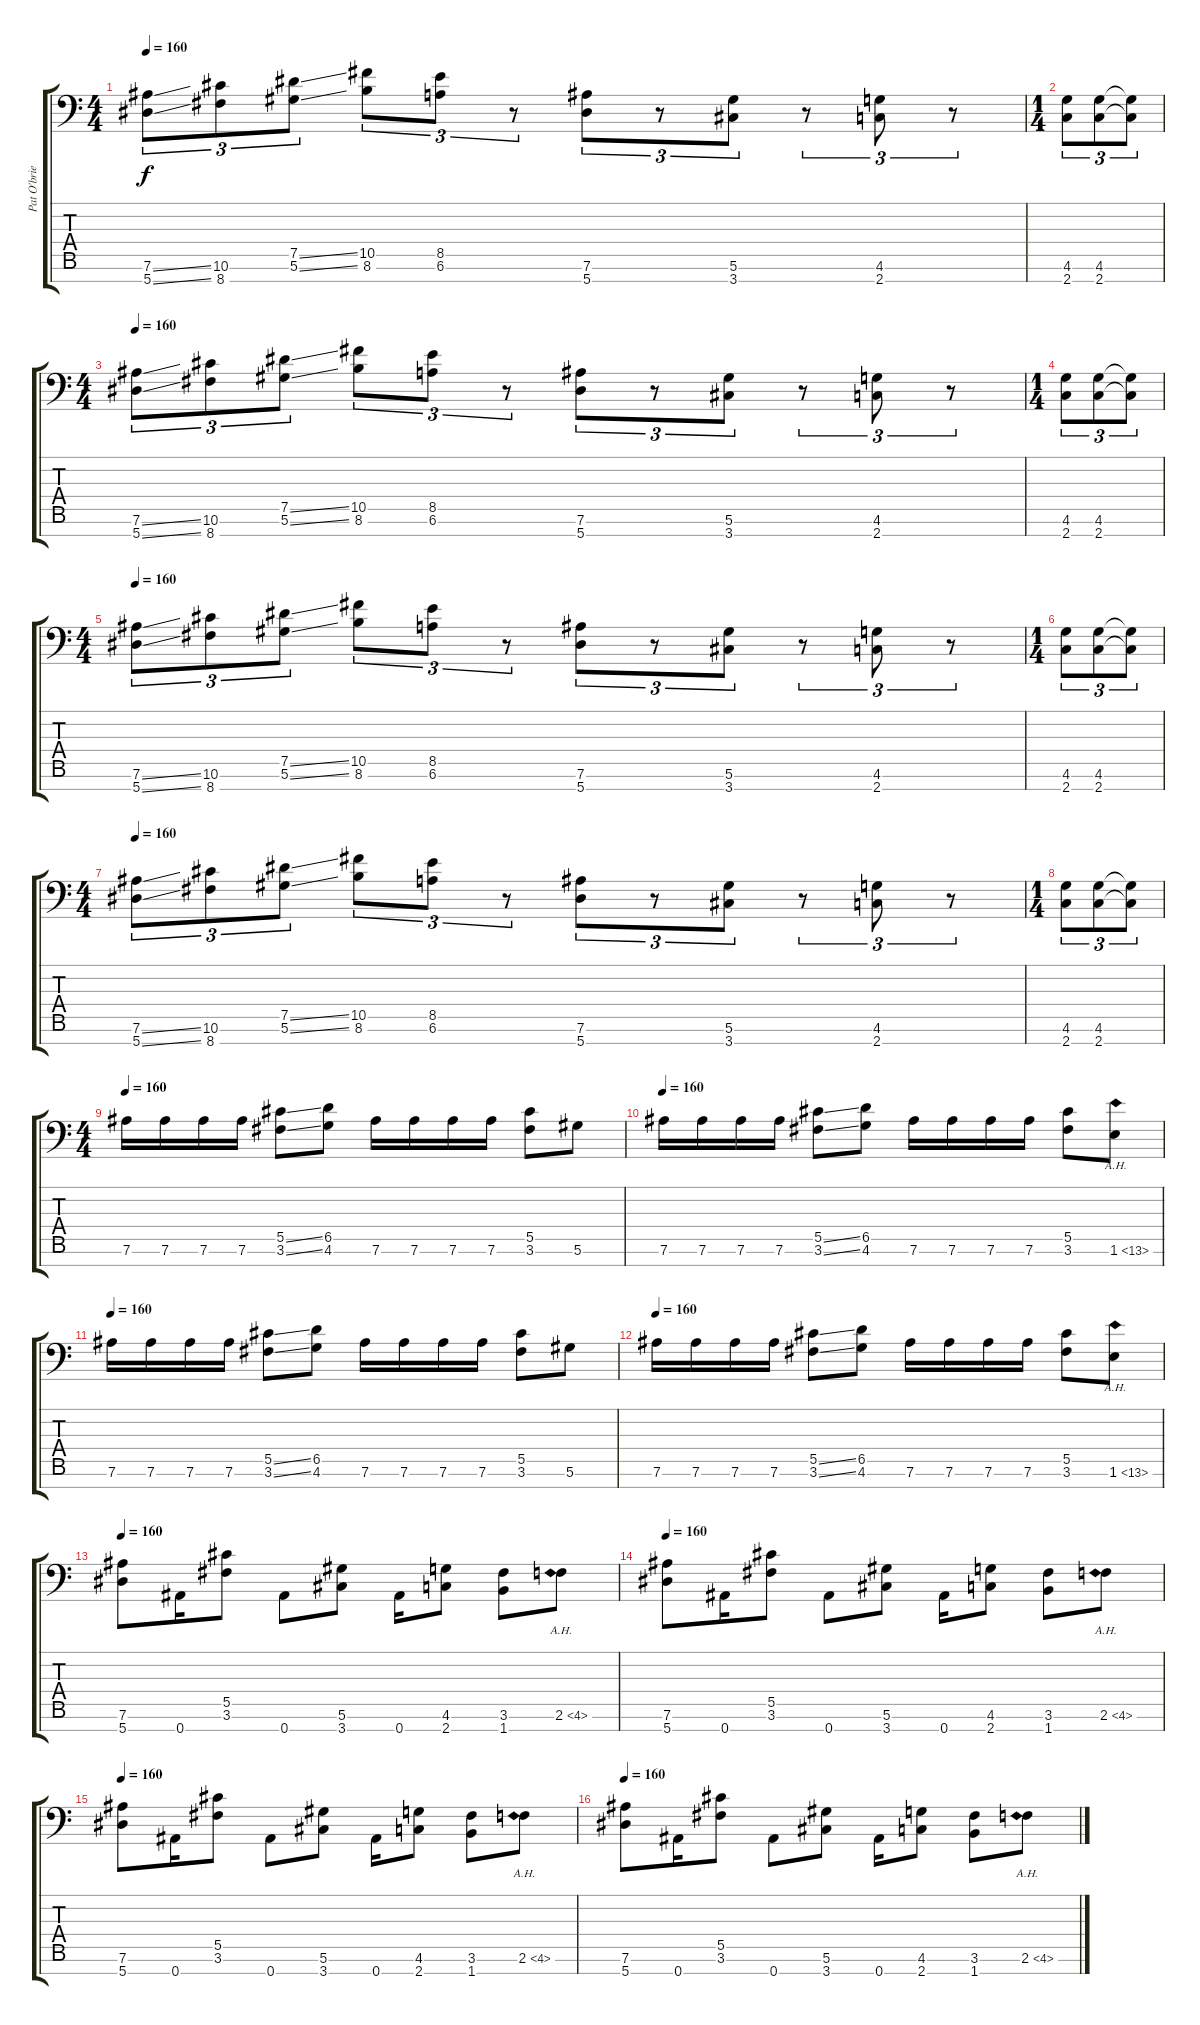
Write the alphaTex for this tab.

\track ("Pat O'brien" "Pat O'brie") {instrument distortionguitar}
\staff {score tabs}
\tuning (Eb4 Bb3 Gb3 Db3 Ab2 Eb2 Bb1) {hide}
\ts (4 4)
\tempo 160
\clef f4
\ks c
(7.6{ss} 5.7{ss}).8{tu (3 2) txt " " dy f} (10.6 8.7).8{tu (3 2)} (7.5{ss} 5.6{ss}).8{tu (3 2)} (10.5 8.6).8{tu (3 2)} (8.5 6.6).8{tu (3 2)} r.8{tu (3 2)} (7.6 5.7).8{tu (3 2)} r.8{tu (3 2)} (5.6 3.7).8{tu (3 2)} r.8{tu (3 2)} (4.6 2.7).8{tu (3 2)} r.8{tu (3 2)} |
\ts (1 4)
(4.6 2.7).8{tu (3 2)} (4.6 2.7).8{tu (3 2)} (4.6{t} 2.7{t}).8{tu (3 2)} |
\ts (4 4)
\tempo 160
(7.6{ss} 5.7{ss}).8{tu (3 2) txt " "} (10.6 8.7).8{tu (3 2)} (7.5{ss} 5.6{ss}).8{tu (3 2)} (10.5 8.6).8{tu (3 2)} (8.5 6.6).8{tu (3 2)} r.8{tu (3 2)} (7.6 5.7).8{tu (3 2)} r.8{tu (3 2)} (5.6 3.7).8{tu (3 2)} r.8{tu (3 2)} (4.6 2.7).8{tu (3 2)} r.8{tu (3 2)} |
\ts (1 4)
(4.6 2.7).8{tu (3 2)} (4.6 2.7).8{tu (3 2)} (4.6{t} 2.7{t}).8{tu (3 2)} |
\ts (4 4)
\tempo 160
(7.6{ss} 5.7{ss}).8{tu (3 2) txt " "} (10.6 8.7).8{tu (3 2)} (7.5{ss} 5.6{ss}).8{tu (3 2)} (10.5 8.6).8{tu (3 2)} (8.5 6.6).8{tu (3 2)} r.8{tu (3 2)} (7.6 5.7).8{tu (3 2)} r.8{tu (3 2)} (5.6 3.7).8{tu (3 2)} r.8{tu (3 2)} (4.6 2.7).8{tu (3 2)} r.8{tu (3 2)} |
\ts (1 4)
(4.6 2.7).8{tu (3 2)} (4.6 2.7).8{tu (3 2)} (4.6{t} 2.7{t}).8{tu (3 2)} |
\ts (4 4)
\tempo 160
(7.6{ss} 5.7{ss}).8{tu (3 2) txt " "} (10.6 8.7).8{tu (3 2)} (7.5{ss} 5.6{ss}).8{tu (3 2)} (10.5 8.6).8{tu (3 2)} (8.5 6.6).8{tu (3 2)} r.8{tu (3 2)} (7.6 5.7).8{tu (3 2)} r.8{tu (3 2)} (5.6 3.7).8{tu (3 2)} r.8{tu (3 2)} (4.6 2.7).8{tu (3 2)} r.8{tu (3 2)} |
\ts (1 4)
(4.6 2.7).8{tu (3 2)} (4.6 2.7).8{tu (3 2)} (4.6{t} 2.7{t}).8{tu (3 2)} |
\ts (4 4)
\tempo 160
7.6.16 7.6.16 7.6.16 7.6.16 (5.5{ss} 3.6{ss}).8 (6.5 4.6).8 7.6.16 7.6.16 7.6.16 7.6.16 (5.5 3.6).8 5.6.8 |
\tempo 160
7.6.16 7.6.16 7.6.16 7.6.16 (5.5{ss} 3.6{ss}).8 (6.5 4.6).8 7.6.16 7.6.16 7.6.16 7.6.16 (5.5 3.6).8 1.6{ah 12}.8 |
\tempo 160
7.6.16 7.6.16 7.6.16 7.6.16 (5.5{ss} 3.6{ss}).8 (6.5 4.6).8 7.6.16 7.6.16 7.6.16 7.6.16 (5.5 3.6).8 5.6.8 |
\tempo 160
7.6.16 7.6.16 7.6.16 7.6.16 (5.5{ss} 3.6{ss}).8 (6.5 4.6).8 7.6.16 7.6.16 7.6.16 7.6.16 (5.5 3.6).8 1.6{ah 12}.8 |
\tempo 160
(7.6 5.7).8 0.7.16 (5.5 3.6).8 0.7.8 (5.6 3.7).8 0.7.16 (4.6 2.7).8 (3.6 1.7).8 2.6{ah 2}.8 |
\tempo 160
(7.6 5.7).8 0.7.16 (5.5 3.6).8 0.7.8 (5.6 3.7).8 0.7.16 (4.6 2.7).8 (3.6 1.7).8 2.6{ah 2}.8 |
\tempo 160
(7.6 5.7).8 0.7.16 (5.5 3.6).8 0.7.8 (5.6 3.7).8 0.7.16 (4.6 2.7).8 (3.6 1.7).8 2.6{ah 2}.8 |
\tempo 160
(7.6 5.7).8 0.7.16 (5.5 3.6).8 0.7.8 (5.6 3.7).8 0.7.16 (4.6 2.7).8 (3.6 1.7).8 2.6{ah 2}.8
